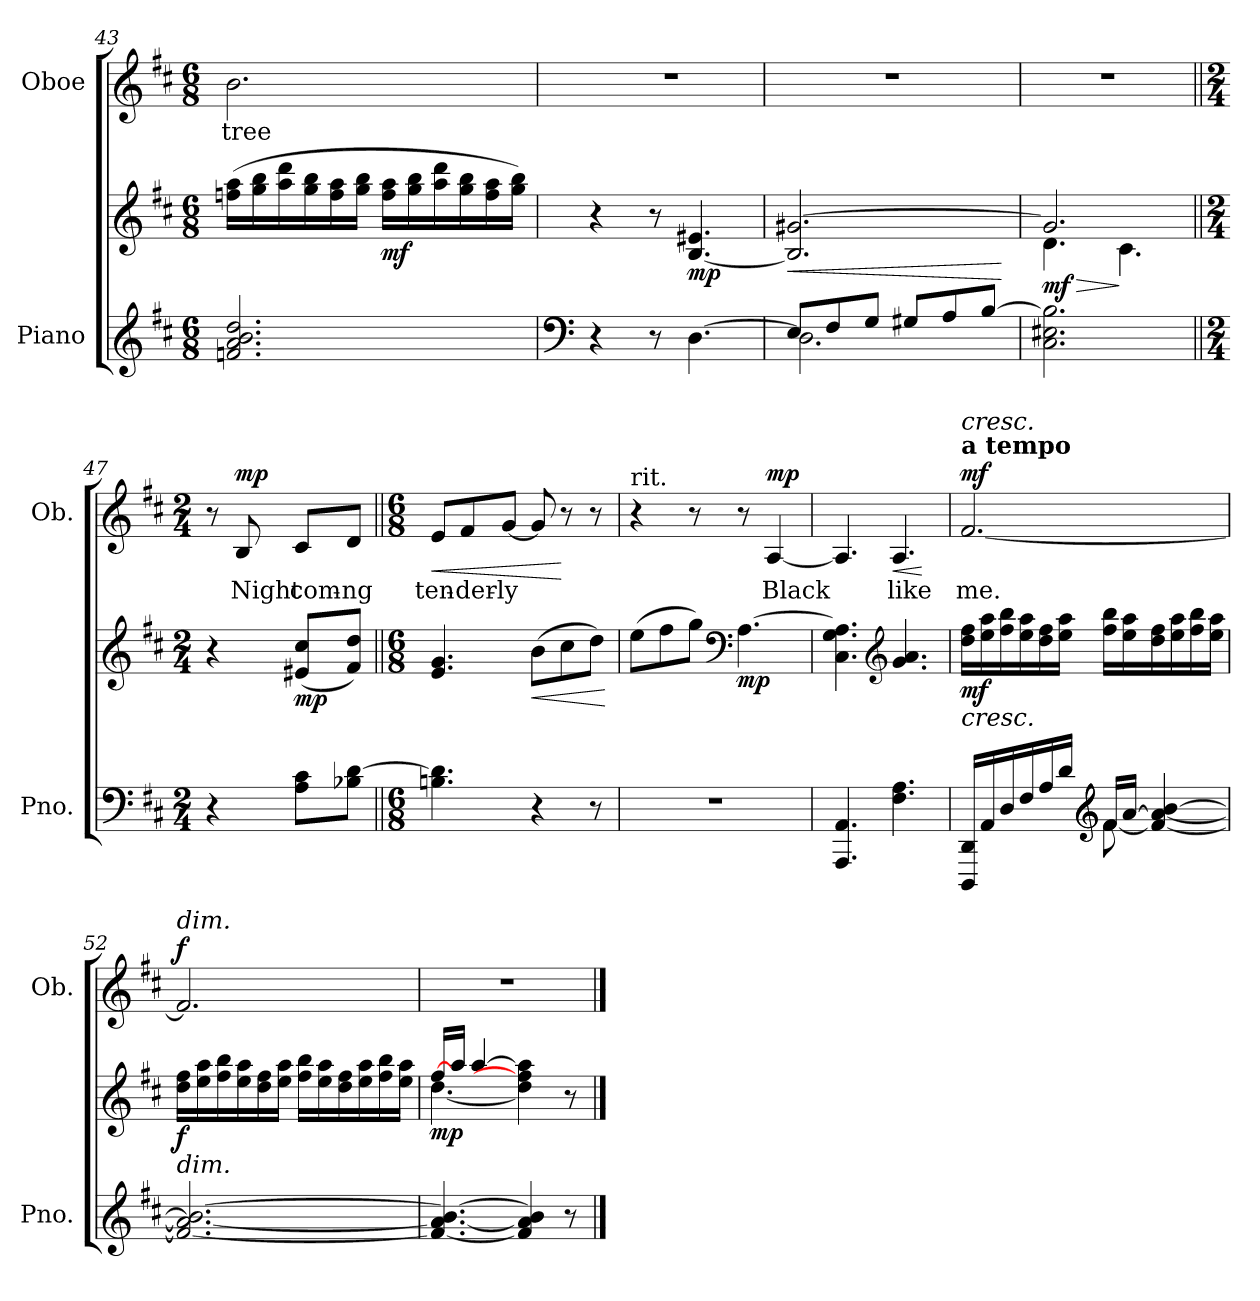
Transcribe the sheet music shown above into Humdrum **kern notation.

**kern	**kern	**dynam	**kern	**text	**dynam
*part2	*part2	*part2	*part1	*part1	*part1
*staff3	*staff2	*staff2/3	*staff1	*staff1	*staff1
*I"Piano	*	*	*I"Oboe	*	*
*I'Pno.	*	*	*I'Ob.	*	*
*clefG2	*clefG2	*	*clefG2	*	*
*k[f#c#]	*k[f#c#]	*	*k[f#c#]	*	*
*M6/8	*M6/8	*	*M6/8	*	*
=43	=43	=43	=43	=43	=43
!	!	!	!	!LO:LY:b	!
2.fn/ 2.a/ 2.b/ 2.dd/	(16ffn\ 16aa\LL	.	2.b\	tree	.
.	16gg\ 16bb\	.	.	.	.
.	16aa\ 16ddd\	.	.	.	.
.	16gg\ 16bb\	.	.	.	.
.	16ff\ 16aa\	.	.	.	.
.	16gg\ 16bb\JJ	.	.	.	.
!	!	!LO:DY:b	!	!	!
.	16ff\ 16aa\LL	mf	.	.	.
.	16gg\ 16bb\	.	.	.	.
.	16aa\ 16ddd\	.	.	.	.
.	16gg\ 16bb\	.	.	.	.
.	16ff\ 16aa\	.	.	.	.
.	16gg\ 16bb\JJ)	.	.	.	.
=44	=44	=44	=44	=44	=44
*clefF4	*	*	*	*	*
4r	4r	.	2.r	.	.
8r	8r	.	.	.	.
!	!	!LO:DY:b	!	!	!
[4.D\	[4.B/ 4.e#X/	mp	.	.	.
=45	=45	=45	=45	=45	=45
*^	*	*	*	*	*
!	!	!	!LO:HP:b	!	!	!
8E/L	2.D\]	2.B/] [2.g#X/	<	2.r	.	.
8F#/	.	.	.	.	.	.
8G/J	.	.	.	.	.	.
8G#X/L	.	.	.	.	.	.
8A/	.	.	.	.	.	.
[8B/J	.	.	.	.	.	.
*v	*v	*	*	*	*	*
.	.	[	.	.	.
!!LO:LB:g=z
=46	=46	=46	=46	=46	=46
!	!	!LO:HP:b	!	!	!
*	*^	*	*	*	*
!	!	!	!LO:DY:n=1:b	!	!	!
2.C#\ 2.E#X\ 2.B\]	2.g#/]	4.d\	> mf	2.r	.	.
.	.	4.c#\	]	.	.	.
*	*v	*v	*	*	*	*
=47||	=47||	=47||	=47||	=47||	=47||
*M2/4	*M2/4	*	*M2/4	*	*
4r	4r	.	8r	.	.
!	!	!	!	!LO:LY:b	!LO:DY:a
.	.	.	8B/	Night	mp
!	!	!LO:DY:b	!	!LO:LY:b	!
8A\ 8c#\L	(8e#X/ 8cc#/L	mp	8c#/L	com-	.
!	!	!	!	!LO:LY:b	!
8B-X\ [8d\J	8f#/ 8dd/J)	.	8d/J	-ng	.
=48||	=48||	=48||	=48||	=48||	=48||
*M6/8	*M6/8	*	*M6/8	*	*
!	!	!	!	!LO:LY:b	!LO:HP:b
4.Bn\ 4.d\]	4.e/ 4.g/	.	8e/L	ten-	<
!	!	!	!	!LO:LY:b	!
.	.	.	8f#/	-der-	.
!	!	!	!	!LO:LY:b	!
.	.	.	[8g/J	-ly	.
!	!	!LO:HP:b	!	!	!
4r	(8b\L	<	8g/]	.	.
.	8cc#\	.	8r	.	[
8r	8dd\J)	.	8r	.	.
.	.	[	.	.	.
=49	=49	=49	=49	=49	=49
!	!	!	!LO:TX:a:t=rit.	!	!
2.r	(8ee\L	.	4r	.	.
.	8ff#\	.	.	.	.
.	8gg\J)	.	8r	.	.
*	*clefF4	*	*	*	*
!	!	!LO:DY:b	!	!	!
.	[4.A\	mp	8r	.	.
!	!	!	!	!LO:LY:b	!LO:DY:a
.	.	.	[4A/	Black	mp
=50	=50	=50	=50	=50	=50
4.AAA/ 4.AA/	4.C#\ 4.G\ 4.A\]	.	4.A/]	.	.
*	*clefG2	*	*	*	*
!	!	!	!	!LO:LY:b	!LO:HP:b
4.F#\ 4.A\	4.g/ 4.a/	.	4.A/	like	<
.	.	.	.	.	[
!!LO:LB:g=z
=51	=51	=51	=51	=51	=51
*^	*	*	*	*	*
!	!	!	!	!LO:TX:a:B:t=a tempo	!	!
!	!	!	!	!LO:TX:a:i:t=cresc.	!	!
!	!	!LO:TX:b:i:t=cresc.	!	!	!	!
!	!	!	!LO:DY:b	!	!LO:LY:b	!LO:DY:a
16DDD/ 16DD/LL	4.ryy	16dd\ 16ff#\LL	mf	[2.f#/	me.	mf
16AA/	.	16ee\ 16aa\	.	.	.	.
16D/	.	16ff#\ 16bb\	.	.	.	.
16F#/	.	16ee\ 16aa\	.	.	.	.
16A/	.	16dd\ 16ff#\	.	.	.	.
16d/JJ	.	16ee\ 16aa\JJ	.	.	.	.
*clefG2	*	*	*	*	*	*
16f#/LL	[8f#\	16ff#\ 16bb\LL	.	.	.	.
[16a/JJ	.	16ee\ 16aa\	.	.	.	.
4f#/_ 4a/_ [4b/	4ryy	16dd\ 16ff#\	.	.	.	.
.	.	16ee\ 16aa\	.	.	.	.
.	.	16ff#\ 16bb\	.	.	.	.
.	.	16ee\ 16aa\JJ	.	.	.	.
*v	*v	*	*	*	*	*
=52	=52	=52	=52	=52	=52
!	!	!	!LO:TX:a:i:t=dim.	!	!
!	!LO:TX:b:i:t=dim.	!	!	!	!
!	!	!LO:DY:b	!	!	!LO:DY:a
2.f#/_ 2.a/_ 2.b/_	16dd\ 16ff#\LL	f	2.f#/]	.	f
.	16ee\ 16aa\	.	.	.	.
.	16ff#\ 16bb\	.	.	.	.
.	16ee\ 16aa\	.	.	.	.
.	16dd\ 16ff#\	.	.	.	.
.	16ee\ 16aa\JJ	.	.	.	.
.	16ff#\ 16bb\LL	.	.	.	.
.	16ee\ 16aa\	.	.	.	.
.	16dd\ 16ff#\	.	.	.	.
.	16ee\ 16aa\	.	.	.	.
.	16ff#\ 16bb\	.	.	.	.
.	16ee\ 16aa\JJ	.	.	.	.
=53	=53	=53	=53	=53	=53
*	*^	*	*	*	*
!	!	!	!LO:DY:b	!	!	!
4.f#/_ 4.a/_ 4.b/_	[<16ff#/LL	[4.dd\	mp	2.r	.	.
.	16aa/JJ	.	.	.	.	.
.	[4aa/	.	.	.	.	.
4f#/] 4a/] 4b/]	4dd\] 4ff#\] 4aa\]	4.ryy	.	.	.	.
8r	8r	.	.	.	.	.
*	*v	*v	*	*	*	*
==	==	==	==	==	==
*-	*-	*-	*-	*-	*-
